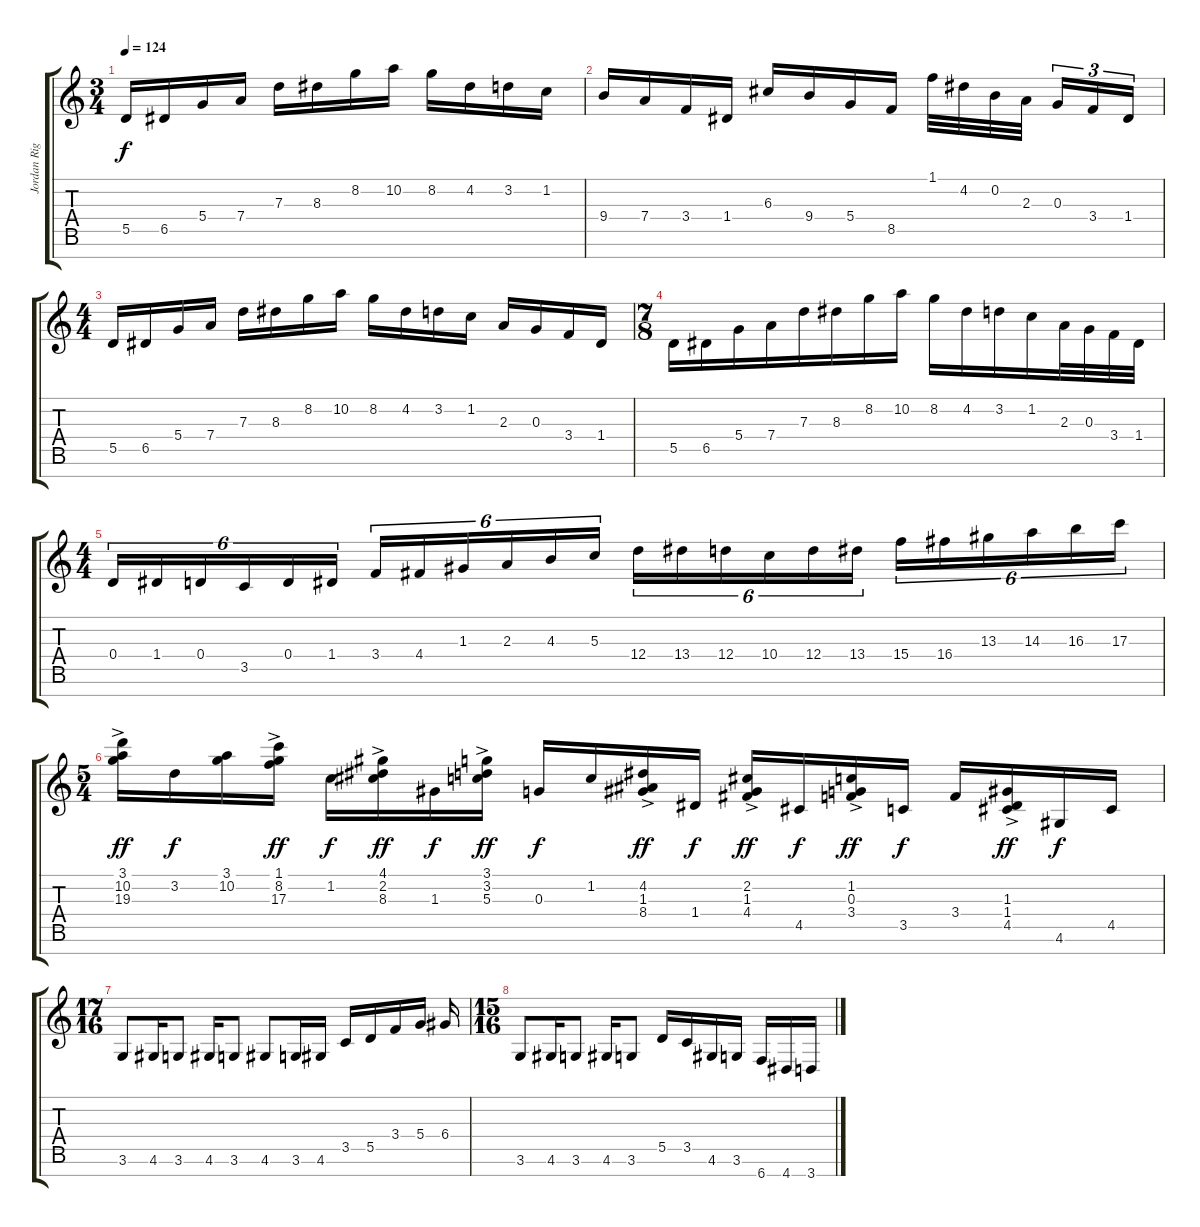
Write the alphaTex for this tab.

\track ("Jordan Right Hand" "Jordan Rig") {instrument fx1rain}
\staff {score tabs}
\tuning (E5 B4 G4 D4 A3 E3 B2) {hide}
\ts (3 4)
\tempo 124
\clef g2
\ks c
5.5.16{dy f} 6.5.16 5.4.16 7.4.16 7.3.16 8.3.16 8.2.16 10.2.16 8.2.16 4.2.16 3.2.16 1.2.16 |
9.4.16 7.4.16 3.4.16 1.4.16 6.3.16 9.4.16 5.4.16 8.5.16 1.1.32 4.2.32 0.2.32 2.3.32 0.3.16{tu (3 2)} 3.4.16{tu (3 2)} 1.4.16{tu (3 2)} |
\ts (4 4)
5.5.16 6.5.16 5.4.16 7.4.16 7.3.16 8.3.16 8.2.16 10.2.16 8.2.16 4.2.16 3.2.16 1.2.16 2.3.16 0.3.16 3.4.16 1.4.16 |
\ts (7 8)
5.5.16 6.5.16 5.4.16 7.4.16 7.3.16 8.3.16 8.2.16 10.2.16 8.2.16 4.2.16 3.2.16 1.2.16 2.3.32 0.3.32 3.4.32 1.4.32 |
\ts (4 4)
0.4.16{tu (6 4)} 1.4.16{tu (6 4)} 0.4.16{tu (6 4)} 3.5.16{tu (6 4)} 0.4.16{tu (6 4)} 1.4.16{tu (6 4)} 3.4.16{tu (6 4)} 4.4.16{tu (6 4)} 1.3.16{tu (6 4)} 2.3.16{tu (6 4)} 4.3.16{tu (6 4)} 5.3.16{tu (6 4)} 12.4.16{tu (6 4)} 13.4.16{tu (6 4)} 12.4.16{tu (6 4)} 10.4.16{tu (6 4)} 12.4.16{tu (6 4)} 13.4.16{tu (6 4)} 15.4.16{tu (6 4)} 16.4.16{tu (6 4)} 13.3.16{tu (6 4)} 14.3.16{tu (6 4)} 16.3.16{tu (6 4)} 17.3.16{tu (6 4)} |
\ts (5 4)
(3.1{ac} 10.2{ac} 19.3{ac}).16{dy ff} 3.2.16{dy f} (3.1 10.2).16 (1.1{ac} 8.2{ac} 17.3{ac}).16{dy ff} 1.2.16{dy f} (4.1{ac} 2.2{ac} 8.3{ac}).16{dy ff} 1.3.16{dy f} (3.1{ac} 3.2{ac} 5.3{ac}).16{dy ff} 0.3.16{dy f} 1.2.16 (4.2{ac} 1.3{ac} 8.4{ac}).16{dy ff} 1.4.16{dy f} (2.2{ac} 1.3{ac} 4.4{ac}).16{dy ff} 4.5.16{dy f} (1.2{ac} 0.3{ac} 3.4{ac}).16{dy ff} 3.5.16{dy f} 3.4.16 (1.3{ac} 1.4{ac} 4.5{ac}).16{dy ff} 4.6.16{dy f} 4.5.16 |
\ts (17 16)
3.6.8 4.6.16 3.6.8 4.6.16 3.6.8 4.6.8 3.6.16 4.6.16 3.5.16 5.5.16 3.4.16 5.4.16 6.4.16 |
\ts (15 16)
3.6.8 4.6.16 3.6.8 4.6.16 3.6.8 5.5.16 3.5.16 4.6.16 3.6.16 6.7.16 4.7.16 3.7.16
